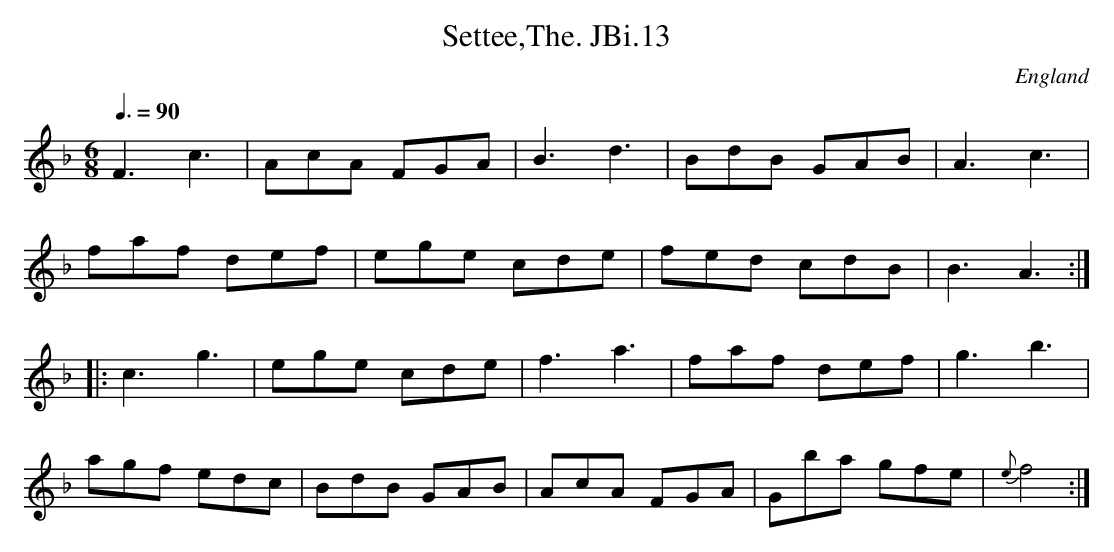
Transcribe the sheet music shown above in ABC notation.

X:1
T:Settee,The. JBi.13
L:1/8
M:6/8
O:England
Q:3/8=90
K:F
F3c3|AcA FGA|B3d3|BdB GAB|A3c3|!
faf def|ege cde|fed cdB|B3A3:|!
|:c3g3|ege cde|f3a3|faf def| g3b3|!
agf edc|BdB GAB|AcA FGA|Gba gfe|{e}f4:|
